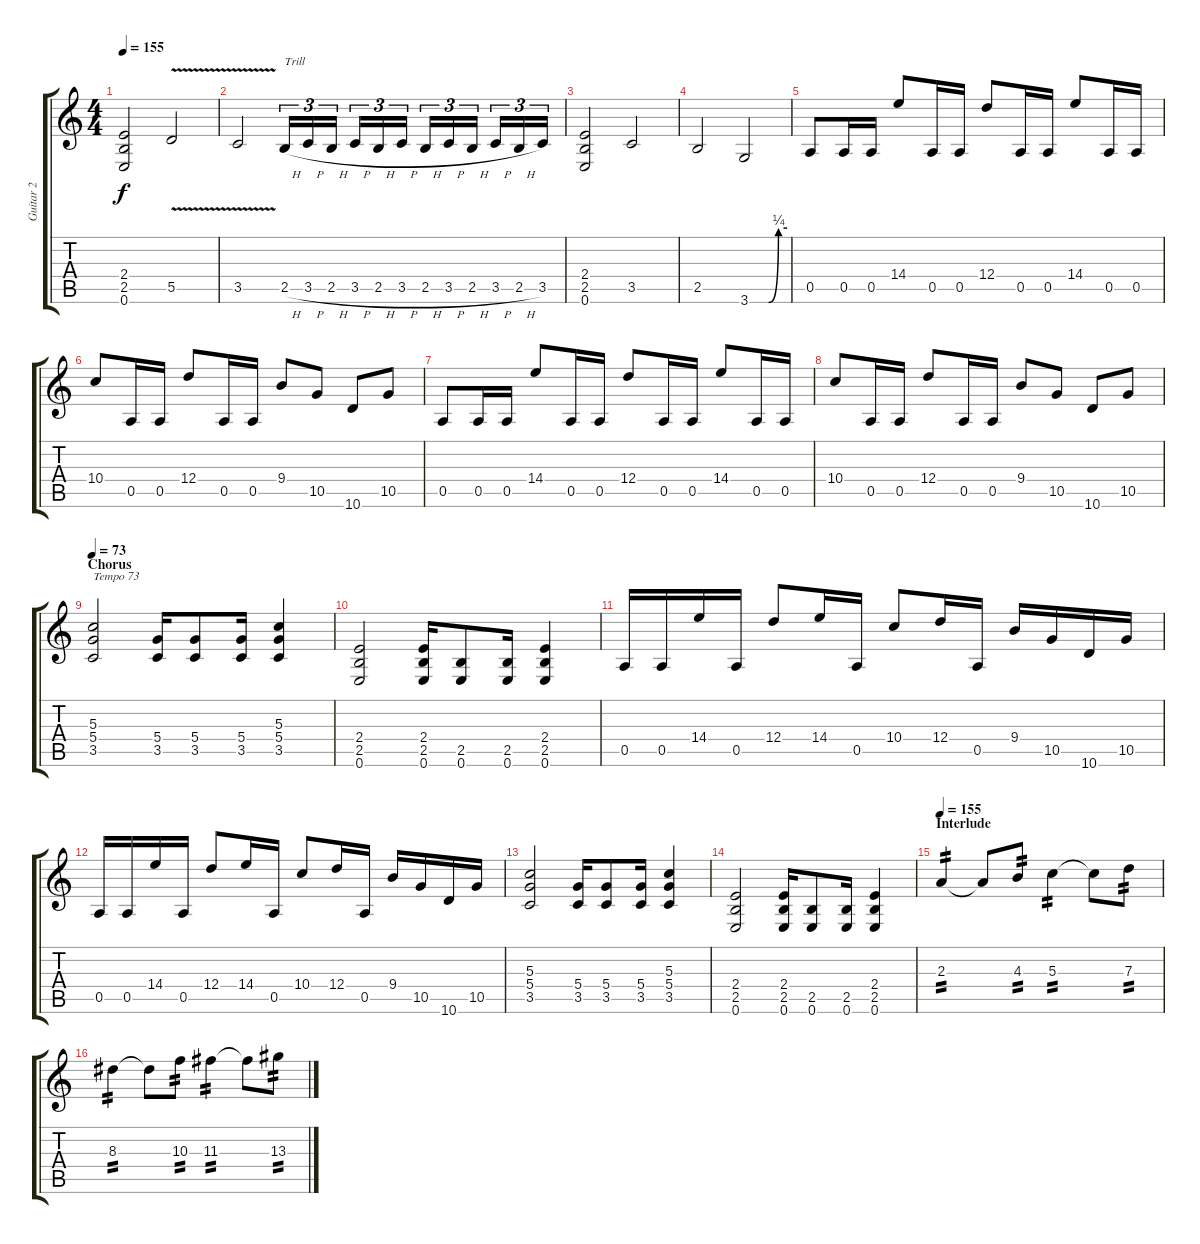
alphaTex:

\track ("Guitar 2" "Guitar 2") {instrument distortionguitar}
\staff {score tabs}
\tuning (E4 B3 G3 D3 A2 E2) {hide}
\ts (4 4)
\tempo 155
\clef g2
\ks c
(2.4 2.5 0.6).2{dy f} 5.5{v}.2 |
3.5{v}.2 2.5{h}.16{tu (3 2) txt "Trill"} 3.5{h}.16{tu (3 2)} 2.5{h}.16{tu (3 2)} 3.5{h}.16{tu (3 2)} 2.5{h}.16{tu (3 2)} 3.5{h}.16{tu (3 2)} 2.5{h}.16{tu (3 2)} 3.5{h}.16{tu (3 2)} 2.5{h}.16{tu (3 2)} 3.5{h}.16{tu (3 2)} 2.5{h}.16{tu (3 2)} 3.5.16{tu (3 2)} |
(2.4 2.5 0.6).2 3.5.2 |
2.5.2 3.6{be (custom 0 0 30 0 46 1 60 1)}.2 |
0.5.8 0.5.16 0.5.16 14.4.8 0.5.16 0.5.16 12.4.8 0.5.16 0.5.16 14.4.8 0.5.16 0.5.16 |
10.4.8 0.5.16 0.5.16 12.4.8 0.5.16 0.5.16 9.4.8 10.5.8 10.6.8 10.5.8 |
0.5.8 0.5.16 0.5.16 14.4.8 0.5.16 0.5.16 12.4.8 0.5.16 0.5.16 14.4.8 0.5.16 0.5.16 |
10.4.8 0.5.16 0.5.16 12.4.8 0.5.16 0.5.16 9.4.8 10.5.8 10.6.8 10.5.8 |
\section ("" "Chorus")
\tempo 73
(5.3 5.4 3.5).2{txt "Tempo 73"} (5.4 3.5).16 (5.4 3.5).8 (5.4 3.5).16 (5.3 5.4 3.5).4 |
(2.4 2.5 0.6).2 (2.4 2.5 0.6).16 (2.5 0.6).8 (2.5 0.6).16 (2.4 2.5 0.6).4 |
0.5.16 0.5.16 14.4.16 0.5.16 12.4.8 14.4.16 0.5.16 10.4.8 12.4.16 0.5.16 9.4.16 10.5.16 10.6.16 10.5.16 |
0.5.16 0.5.16 14.4.16 0.5.16 12.4.8 14.4.16 0.5.16 10.4.8 12.4.16 0.5.16 9.4.16 10.5.16 10.6.16 10.5.16 |
(5.3 5.4 3.5).2 (5.4 3.5).16 (5.4 3.5).8 (5.4 3.5).16 (5.3 5.4 3.5).4 |
(2.4 2.5 0.6).2 (2.4 2.5 0.6).16 (2.5 0.6).8 (2.5 0.6).16 (2.4 2.5 0.6).4 |
\section ("" "Interlude")
\tempo 155
2.3.4{tp 2} 2.3{t}.8 4.3.8{tp 2} 5.3.4{tp 2} 5.3{t}.8 7.3.8{tp 2} |
8.3.4{tp 2} 8.3{t}.8 10.3.8{tp 2} 11.3.4{tp 2} 11.3{t}.8 13.3.8{tp 2}
